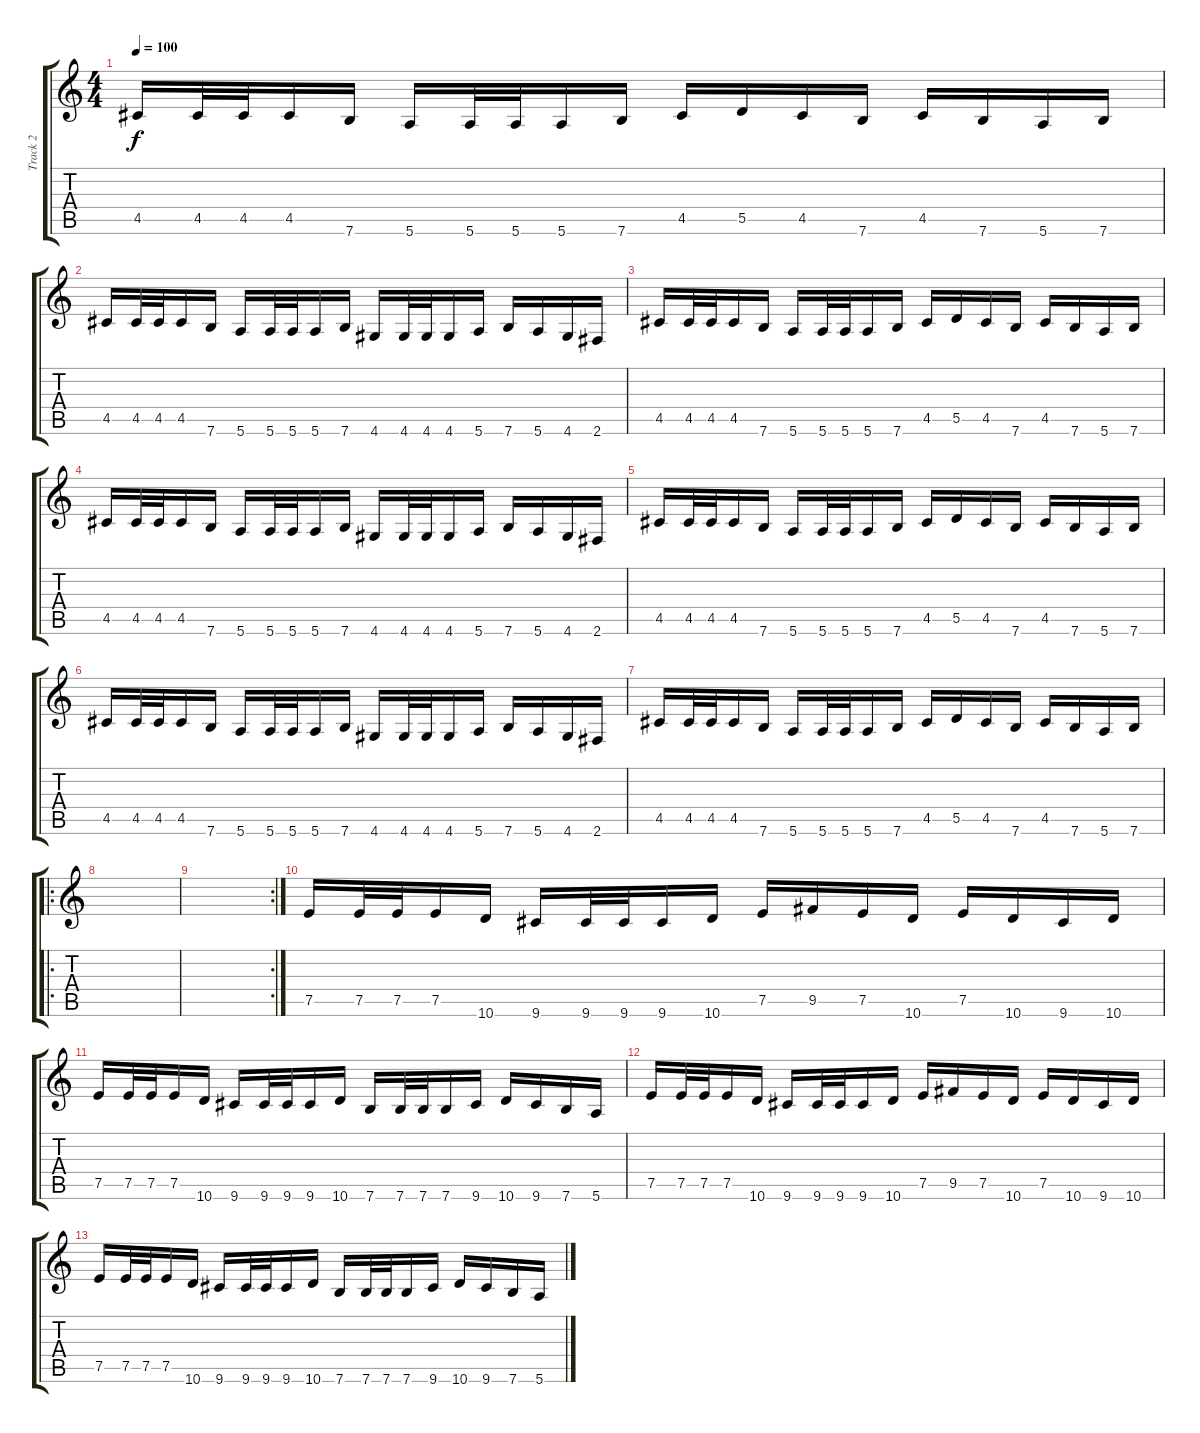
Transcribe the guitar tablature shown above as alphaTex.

\track ("Track 2" "Track 2") {instrument distortionguitar bank 255}
\staff {score tabs}
\tuning (E4 B3 G3 D3 A2 E2) {hide}
\ts (4 4)
\tempo 100
\clef g2
\ks c
4.5.16{dy f} 4.5.32 4.5.32 4.5.16 7.6.16 5.6.16 5.6.32 5.6.32 5.6.16 7.6.16 4.5.16 5.5.16 4.5.16 7.6.16 4.5.16 7.6.16 5.6.16 7.6.16 |
4.5.16 4.5.32 4.5.32 4.5.16 7.6.16 5.6.16 5.6.32 5.6.32 5.6.16 7.6.16 4.6.16 4.6.32 4.6.32 4.6.16 5.6.16 7.6.16 5.6.16 4.6.16 2.6.16 |
4.5.16 4.5.32 4.5.32 4.5.16 7.6.16 5.6.16 5.6.32 5.6.32 5.6.16 7.6.16 4.5.16 5.5.16 4.5.16 7.6.16 4.5.16 7.6.16 5.6.16 7.6.16 |
4.5.16 4.5.32 4.5.32 4.5.16 7.6.16 5.6.16 5.6.32 5.6.32 5.6.16 7.6.16 4.6.16 4.6.32 4.6.32 4.6.16 5.6.16 7.6.16 5.6.16 4.6.16 2.6.16 |
4.5.16 4.5.32 4.5.32 4.5.16 7.6.16 5.6.16 5.6.32 5.6.32 5.6.16 7.6.16 4.5.16 5.5.16 4.5.16 7.6.16 4.5.16 7.6.16 5.6.16 7.6.16 |
4.5.16 4.5.32 4.5.32 4.5.16 7.6.16 5.6.16 5.6.32 5.6.32 5.6.16 7.6.16 4.6.16 4.6.32 4.6.32 4.6.16 5.6.16 7.6.16 5.6.16 4.6.16 2.6.16 |
4.5.16 4.5.32 4.5.32 4.5.16 7.6.16 5.6.16 5.6.32 5.6.32 5.6.16 7.6.16 4.5.16 5.5.16 4.5.16 7.6.16 4.5.16 7.6.16 5.6.16 7.6.16 |
\ro
|
\rc 2
|
7.5.16 7.5.32 7.5.32 7.5.16 10.6.16 9.6.16 9.6.32 9.6.32 9.6.16 10.6.16 7.5.16 9.5.16 7.5.16 10.6.16 7.5.16 10.6.16 9.6.16 10.6.16 |
7.5.16 7.5.32 7.5.32 7.5.16 10.6.16 9.6.16 9.6.32 9.6.32 9.6.16 10.6.16 7.6.16 7.6.32 7.6.32 7.6.16 9.6.16 10.6.16 9.6.16 7.6.16 5.6.16 |
7.5.16 7.5.32 7.5.32 7.5.16 10.6.16 9.6.16 9.6.32 9.6.32 9.6.16 10.6.16 7.5.16 9.5.16 7.5.16 10.6.16 7.5.16 10.6.16 9.6.16 10.6.16 |
7.5.16 7.5.32 7.5.32 7.5.16 10.6.16 9.6.16 9.6.32 9.6.32 9.6.16 10.6.16 7.6.16 7.6.32 7.6.32 7.6.16 9.6.16 10.6.16 9.6.16 7.6.16 5.6.16
